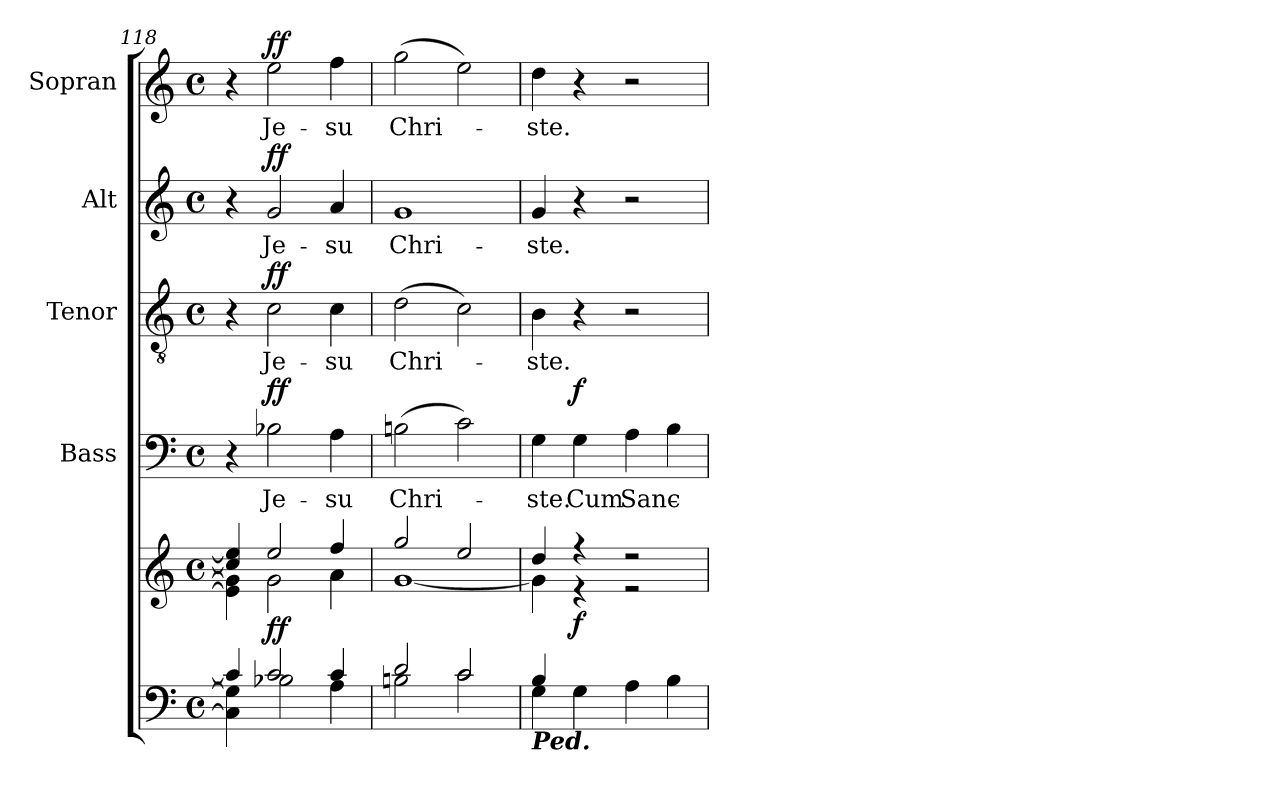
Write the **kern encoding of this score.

**kern	**kern	**dynam	**kern	**text	**dynam	**kern	**text	**dynam	**kern	**text	**dynam	**kern	**text	**dynam
*part5	*part5	*part5	*part4	*part4	*part4	*part3	*part3	*part3	*part2	*part2	*part2	*part1	*part1	*part1
*staff6	*staff5	*staff5/6	*staff4	*staff4	*staff4	*staff3	*staff3	*staff3	*staff2	*staff2	*staff2	*staff1	*staff1	*staff1
*	*	*	*I"Bass	*	*	*I"Tenor	*	*	*I"Alt	*	*	*I"Sopran	*	*
*	*	*	*I'B.	*	*	*I'T.	*	*	*I'A.	*	*	*I'S.	*	*
*clefF4	*clefG2	*	*clefF4	*	*	*clefGv2	*	*	*clefG2	*	*	*clefG2	*	*
*k[]	*k[]	*	*k[]	*	*	*k[]	*	*	*k[]	*	*	*k[]	*	*
*C:	*C:	*	*C:	*	*	*C:	*	*	*C:	*	*	*C:	*	*
*M4/4	*M4/4	*	*M4/4	*	*	*M4/4	*	*	*M4/4	*	*	*M4/4	*	*
*met(c)	*met(c)	*	*met(c)	*	*	*met(c)	*	*	*met(c)	*	*	*met(c)	*	*
=118	=118	=118	=118	=118	=118	=118	=118	=118	=118	=118	=118	=118	=118	=118
*^	*^	*	*	*	*	*	*	*	*	*	*	*	*	*
4c/]	4C\] 4G\]	4cc/] 4ee/]	4e\] 4g\]	.	4r	.	.	4r	.	.	4r	.	.	4r	.	.
!	!	!	!	!LO:DY:b	!	!LO:LY:b	!LO:DY:a	!	!LO:LY:b	!LO:DY:a	!	!LO:LY:b	!LO:DY:a	!	!LO:LY:b	!LO:DY:a
2c/	2B-X\	2ee/	2g\	ff	2B-X\	Je-	ff	2c\	Je-	ff	2g/	Je-	ff	2ee\	Je-	ff
!	!	!	!	!	!	!LO:LY:b	!	!	!LO:LY:b	!	!	!LO:LY:b	!	!	!LO:LY:b	!
4c/	4A\	4ff/	4a\	.	4A\	-su	.	4c\	-su	.	4a/	-su	.	4ff\	-su	.
=119	=119	=119	=119	=119	=119	=119	=119	=119	=119	=119	=119	=119	=119	=119	=119	=119
!	!	!	!	!	!	!LO:LY:b	!	!	!LO:LY:b	!	!	!LO:LY:b	!	!	!LO:LY:b	!
2d/	2Bn\	2gg/	[<1g	.	(>2Bn\	Chri-	.	(>2d\	Chri-	.	1g	Chri-	.	(>2gg\	Chri-	.
2c/	2c\	2ee/	.	.	2c\)	.	.	2c\)	.	.	.	.	.	2ee\)	.	.
=120	=120	=120	=120	=120	=120	=120	=120	=120	=120	=120	=120	=120	=120	=120	=120	=120
!LO:TX:b:Bi:t=Ped.	!	!	!	!	!	!	!	!	!	!	!	!	!	!	!	!
!	!	!	!	!	!	!LO:LY:b	!	!	!LO:LY:b	!	!	!LO:LY:b	!	!	!LO:LY:b	!
4B/	4G\	4dd/	4g\]	.	4G\	-ste.	.	4B\	-ste.	.	4g/	-ste.	.	4dd\	-ste.	.
!	!	!	!	!LO:DY:b	!	!LO:LY:b	!LO:DY:a	!	!	!	!	!	!	!	!	!
2.ryy	4G\	4r	4r	f	4G\	Cum	f	4r	.	.	4r	.	.	4r	.	.
!	!	!	!	!	!	!LO:LY:b	!	!	!	!	!	!	!	!	!	!
.	4A\	2r	2r	.	4A\	Sanc-	.	2r	.	.	2r	.	.	2r	.	.
.	4B\	.	.	.	4B\	.	.	.	.	.	.	.	.	.	.	.
*v	*v	*	*	*	*	*	*	*	*	*	*	*	*	*	*	*
*	*v	*v	*	*	*	*	*	*	*	*	*	*	*	*	*
=	=	=	=	=	=	=	=	=	=	=	=	=	=	=
*-	*-	*-	*-	*-	*-	*-	*-	*-	*-	*-	*-	*-	*-	*-
